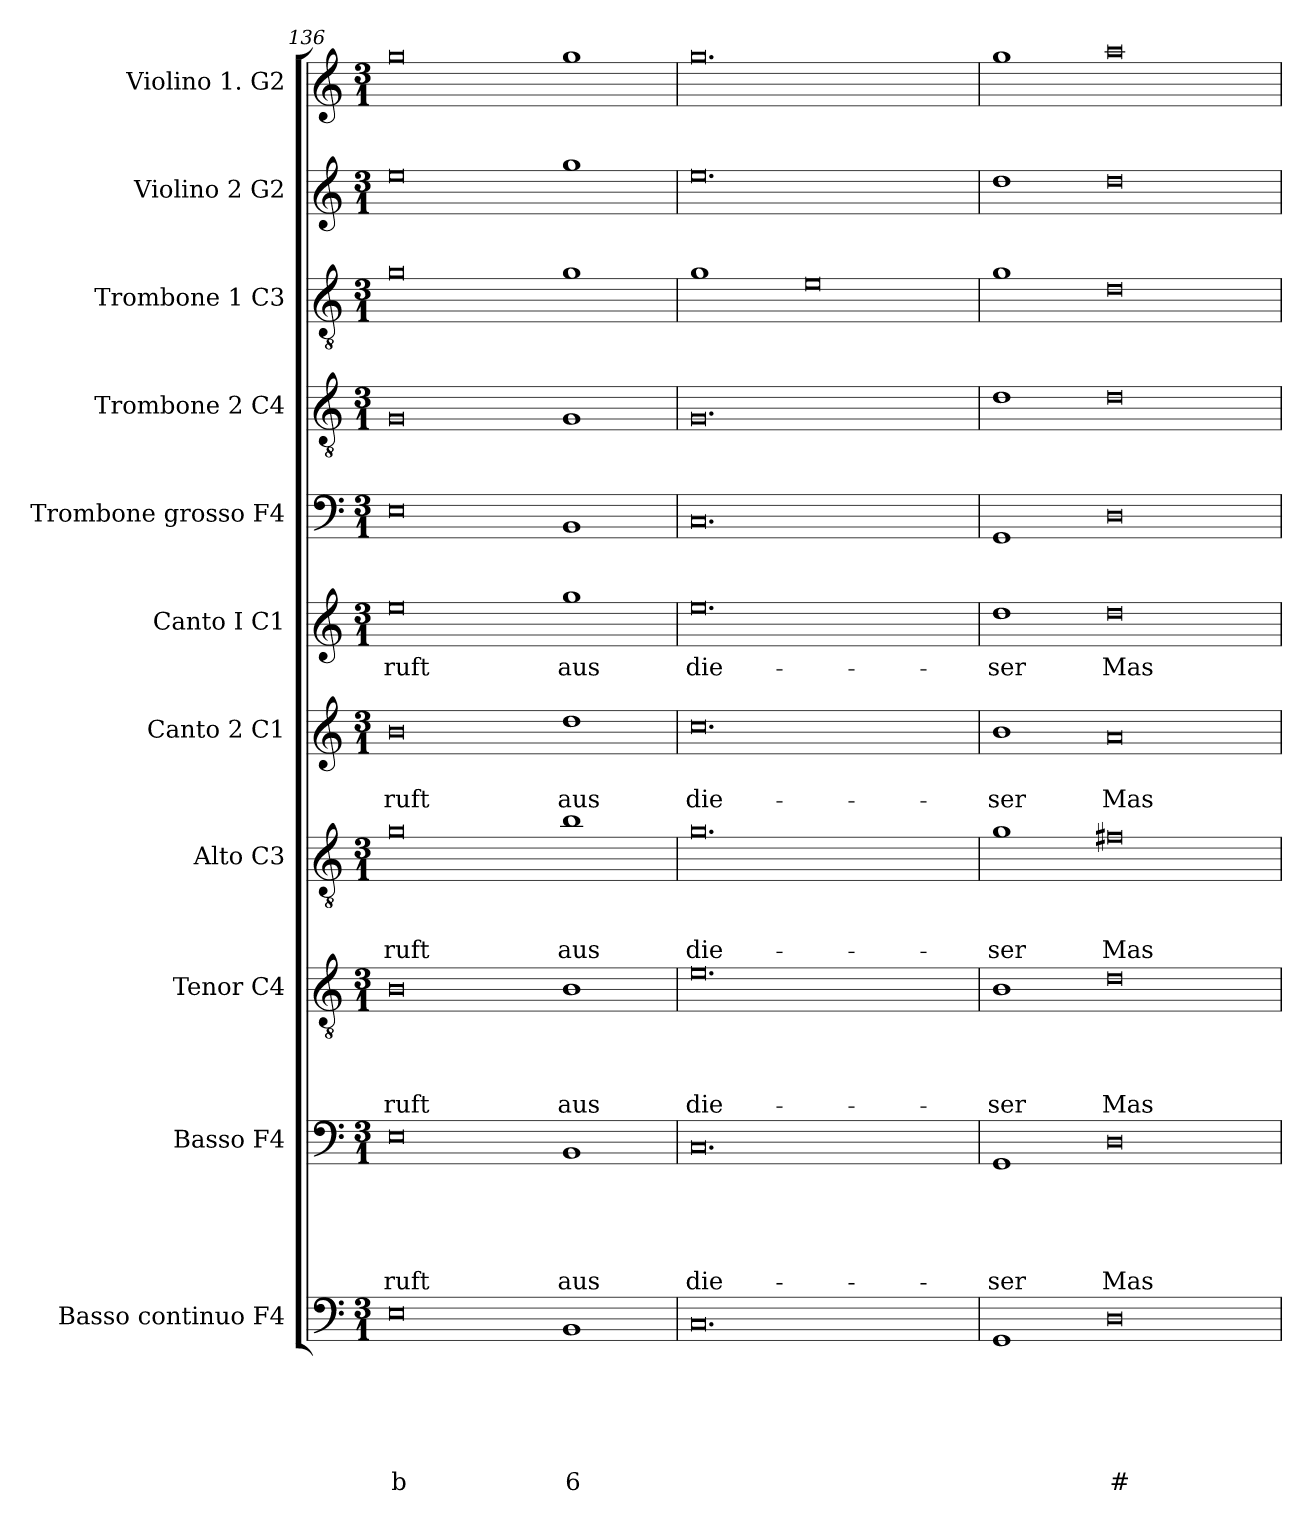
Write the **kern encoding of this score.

**kern	**text	**text	**text	**text	**text	**text	**kern	**text	**text	**text	**text	**text	**kern	**text	**text	**text	**text	**kern	**text	**text	**text	**kern	**text	**text	**kern	**text	**kern	**kern	**kern	**kern	**kern
*part11	*part11	*part11	*part11	*part11	*part11	*part11	*part10	*part10	*part10	*part10	*part10	*part10	*part9	*part9	*part9	*part9	*part9	*part8	*part8	*part8	*part8	*part7	*part7	*part7	*part6	*part6	*part5	*part4	*part3	*part2	*part1
*staff11	*staff11	*staff11	*staff11	*staff11	*staff11	*staff11	*staff10	*staff10	*staff10	*staff10	*staff10	*staff10	*staff9	*staff9	*staff9	*staff9	*staff9	*staff8	*staff8	*staff8	*staff8	*staff7	*staff7	*staff7	*staff6	*staff6	*staff5	*staff4	*staff3	*staff2	*staff1
*I"Basso continuo F4	*	*	*	*	*	*	*I"Basso F4	*	*	*	*	*	*I"Tenor C4	*	*	*	*	*I"Alto C3	*	*	*	*I"Canto 2 C1	*	*	*I"Canto I C1	*	*I"Trombone grosso F4	*I"Trombone 2 C4	*I"Trombone 1 C3	*I"Violino 2 G2	*I"Violino 1. G2
*	*	*	*	*	*	*	*I'B	*	*	*	*	*	*I'T	*	*	*	*	*I'A	*	*	*	*I'C2	*	*	*I'C1	*	*I'Trb 3	*I'Trb 2	*I'Trb 1	*I'Vln2	*I'Vln 1
*clefF4	*	*	*	*	*	*	*clefF4	*	*	*	*	*	*clefGv2	*	*	*	*	*clefGv2	*	*	*	*clefG2	*	*	*clefG2	*	*clefF4	*clefGv2	*clefGv2	*clefG2	*clefG2
*k[]	*	*	*	*	*	*	*k[]	*	*	*	*	*	*k[]	*	*	*	*	*k[]	*	*	*	*k[]	*	*	*k[]	*	*k[]	*k[]	*k[]	*k[]	*k[]
*C:	*	*	*	*	*	*	*C:	*	*	*	*	*	*C:	*	*	*	*	*C:	*	*	*	*C:	*	*	*C:	*	*C:	*C:	*C:	*C:	*C:
*M3/1	*	*	*	*	*	*	*M3/1	*	*	*	*	*	*M3/1	*	*	*	*	*M3/1	*	*	*	*M3/1	*	*	*M3/1	*	*M3/1	*M3/1	*M3/1	*M3/1	*M3/1
=136	=136	=136	=136	=136	=136	=136	=136	=136	=136	=136	=136	=136	=136	=136	=136	=136	=136	=136	=136	=136	=136	=136	=136	=136	=136	=136	=136	=136	=136	=136	=136
!	!	!	!	!	!	!LO:LY:b	!	!	!	!	!	!LO:LY:b	!	!	!	!	!LO:LY:b	!	!	!	!LO:LY:b	!	!	!LO:LY:b	!	!LO:LY:b	!	!	!	!	!
0E	.	.	.	.	.	b	0E	.	.	.	.	ruft	0B	.	.	.	ruft	0g	.	.	ruft	0b	.	ruft	0ee	ruft	0E	0G	0g	0ee	0gg
!	!	!	!	!	!	!LO:LY:b	!	!	!	!	!	!LO:LY:b	!	!	!	!	!LO:LY:b	!	!	!	!LO:LY:b	!	!	!LO:LY:b	!	!LO:LY:b	!	!	!	!	!
1BB	.	.	.	.	.	6	1BB	.	.	.	.	aus	1B	.	.	.	aus	1b	.	.	aus	1dd	.	aus	1gg	aus	1BB	1G	1g	1gg	1gg
=137	=137	=137	=137	=137	=137	=137	=137	=137	=137	=137	=137	=137	=137	=137	=137	=137	=137	=137	=137	=137	=137	=137	=137	=137	=137	=137	=137	=137	=137	=137	=137
!	!	!	!	!	!	!	!	!	!	!	!	!LO:LY:b	!	!	!	!	!LO:LY:b	!	!	!	!LO:LY:b	!	!	!LO:LY:b	!	!LO:LY:b	!	!	!	!	!
0.C	.	.	.	.	.	.	0.C	.	.	.	.	die-	0.e	.	.	.	die-	0.g	.	.	die-	0.cc	.	die-	0.ee	die-	0.C	0.G	1g	0.ee	0.gg
.	.	.	.	.	.	.	.	.	.	.	.	.	.	.	.	.	.	.	.	.	.	.	.	.	.	.	.	.	0e	.	.
=138	=138	=138	=138	=138	=138	=138	=138	=138	=138	=138	=138	=138	=138	=138	=138	=138	=138	=138	=138	=138	=138	=138	=138	=138	=138	=138	=138	=138	=138	=138	=138
!	!	!	!	!	!	!	!	!	!	!	!	!LO:LY:b	!	!	!	!	!LO:LY:b	!	!	!	!LO:LY:b	!	!	!LO:LY:b	!	!LO:LY:b	!	!	!	!	!
1GG	.	.	.	.	.	.	1GG	.	.	.	.	-ser	1B	.	.	.	-ser	1g	.	.	-ser	1b	.	-ser	1dd	-ser	1GG	1d	1g	1dd	1gg
!	!	!	!	!	!	!LO:LY:b	!	!	!	!	!	!LO:LY:b	!	!	!	!	!LO:LY:b	!	!	!	!LO:LY:b	!	!	!LO:LY:b	!	!LO:LY:b	!	!	!	!	!
0D	.	.	.	.	.	#	0D	.	.	.	.	Mas-	0d	.	.	.	Mas-	0f#X	.	.	Mas-	0a	.	Mas-	0dd	Mas-	0D	0d	0d	0dd	0aa
=	=	=	=	=	=	=	=	=	=	=	=	=	=	=	=	=	=	=	=	=	=	=	=	=	=	=	=	=	=	=	=
*-	*-	*-	*-	*-	*-	*-	*-	*-	*-	*-	*-	*-	*-	*-	*-	*-	*-	*-	*-	*-	*-	*-	*-	*-	*-	*-	*-	*-	*-	*-	*-
